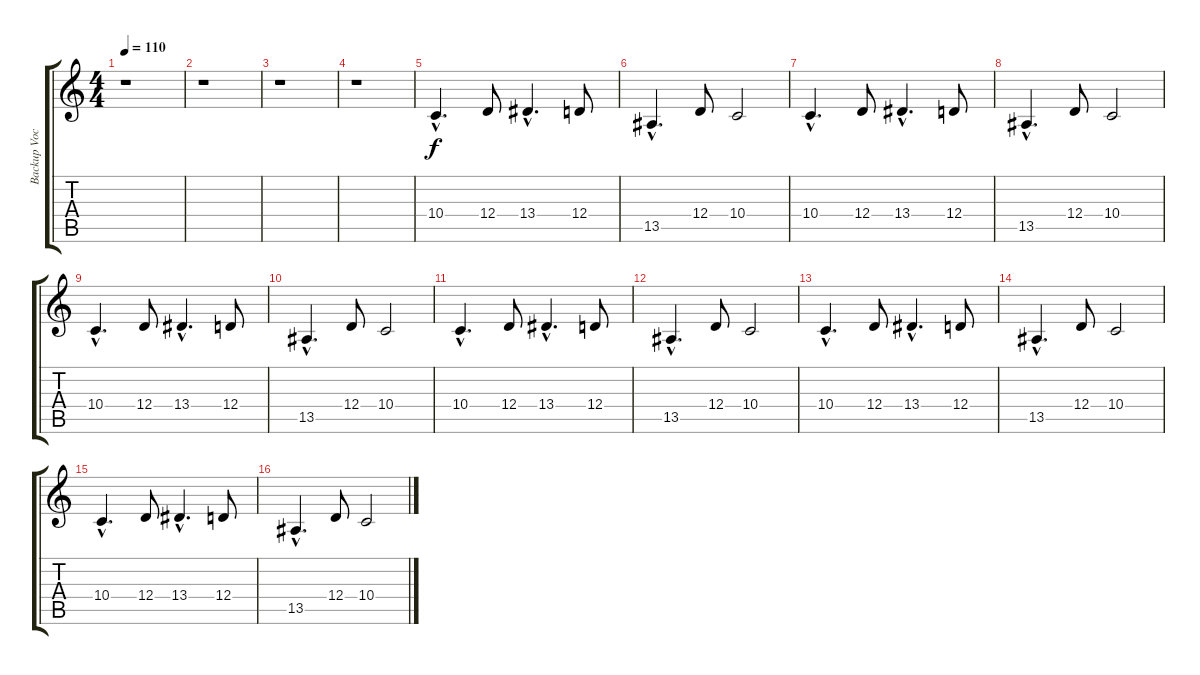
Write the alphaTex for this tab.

\track ("Backup Vocals" "Backup Voc") {instrument choiraahs}
\staff {score tabs}
\tuning (E4 B3 G3 D3 A2 E2) {hide}
\ts (4 4)
\tempo 110
\clef g2
\ks c
r.1{dy f} |
r.1 |
r.1 |
r.1 |
10.4{hac}.4{d} 12.4.8 13.4{hac}.4{d} 12.4.8 |
13.5{hac}.4{d} 12.4.8 10.4.2 |
10.4{hac}.4{d} 12.4.8 13.4{hac}.4{d} 12.4.8 |
13.5{hac}.4{d} 12.4.8 10.4.2 |
10.4{hac}.4{d} 12.4.8 13.4{hac}.4{d} 12.4.8 |
13.5{hac}.4{d} 12.4.8 10.4.2 |
10.4{hac}.4{d} 12.4.8 13.4{hac}.4{d} 12.4.8 |
13.5{hac}.4{d} 12.4.8 10.4.2 |
10.4{hac}.4{d} 12.4.8 13.4{hac}.4{d} 12.4.8 |
13.5{hac}.4{d} 12.4.8 10.4.2 |
10.4{hac}.4{d} 12.4.8 13.4{hac}.4{d} 12.4.8 |
13.5{hac}.4{d} 12.4.8 10.4.2
